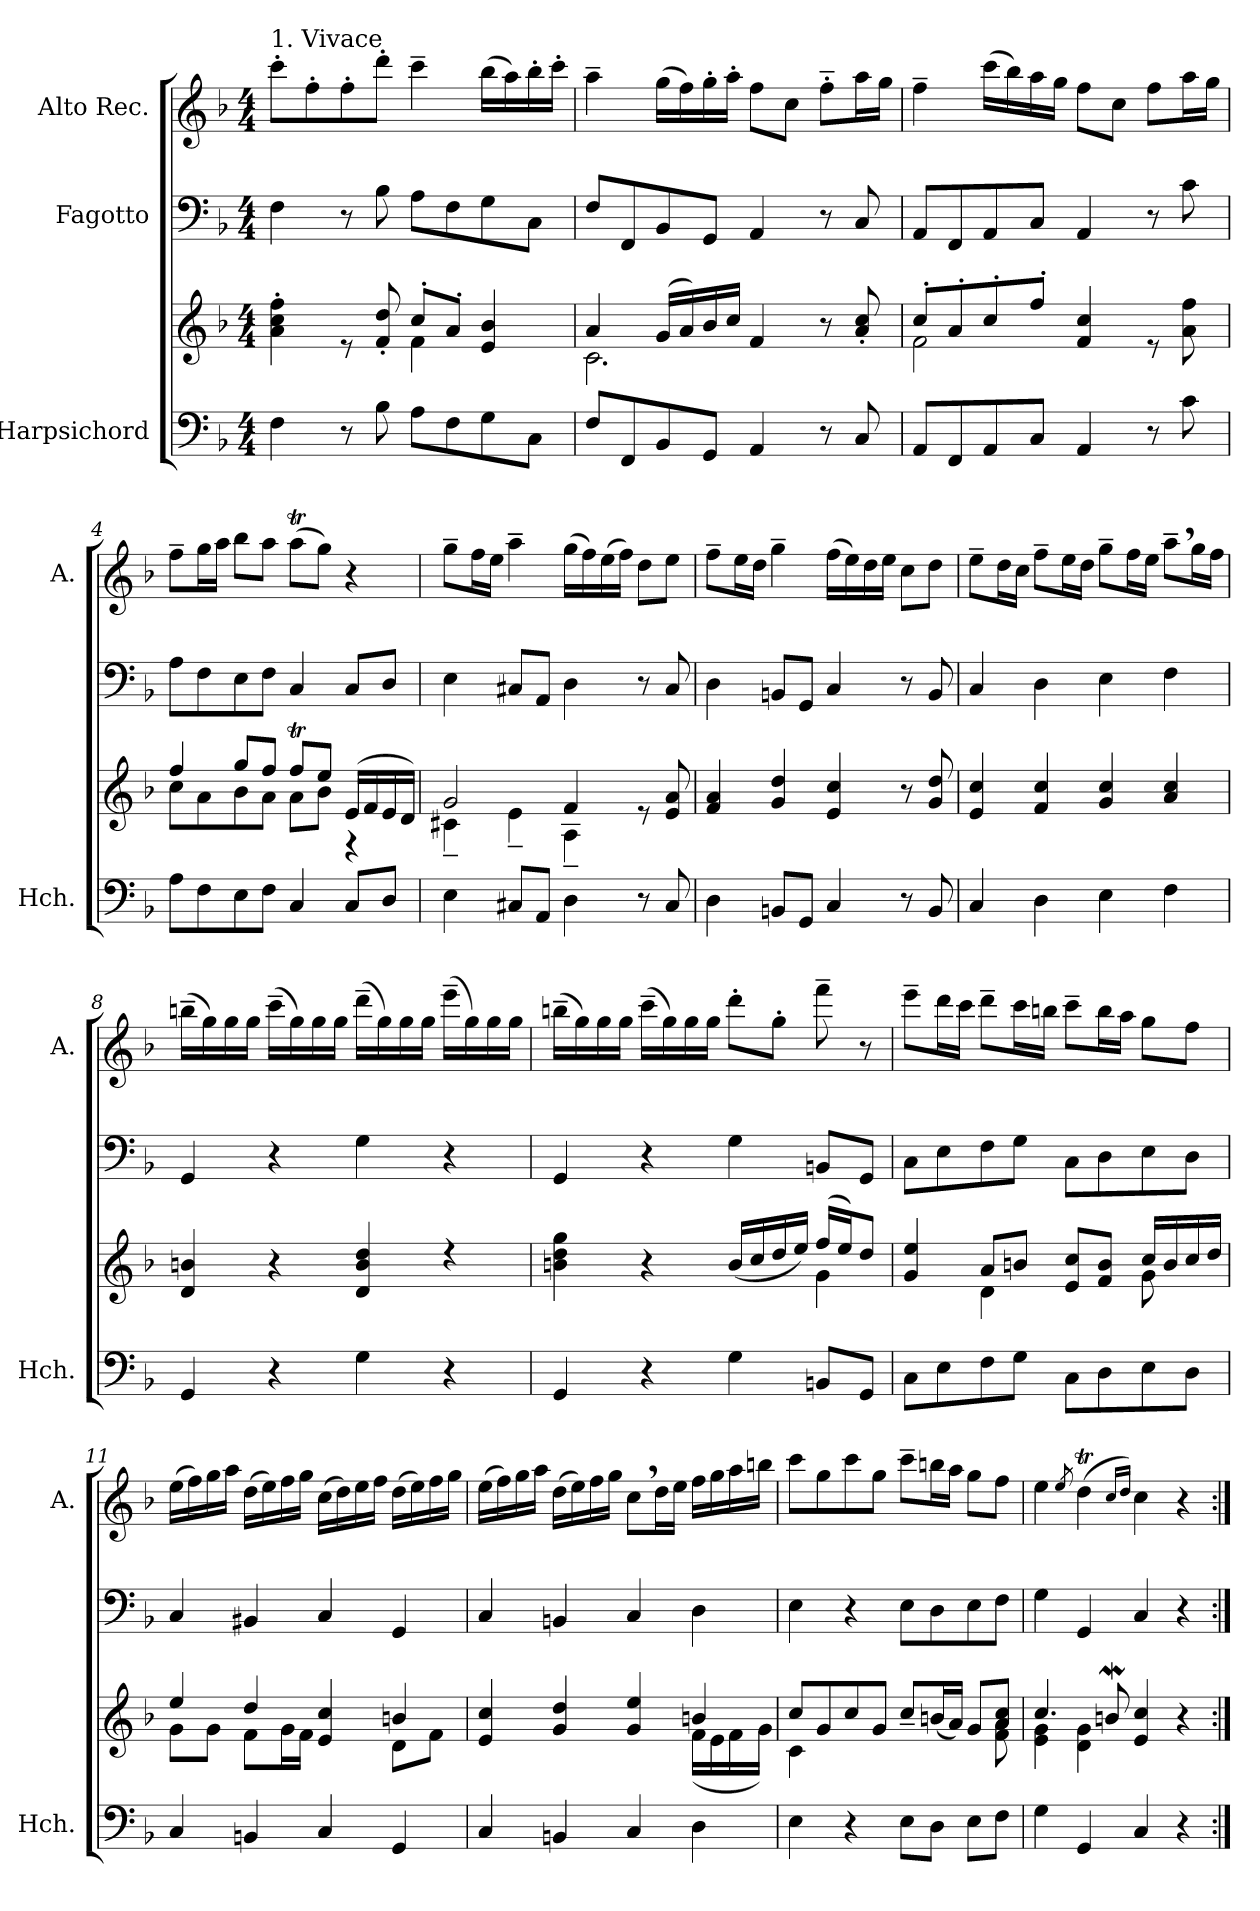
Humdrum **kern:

**kern	**kern	**kern	**kern
*part3	*part3	*part2	*part1
*staff4	*staff3	*staff2	*staff1
*I"Harpsichord	*	*I"Fagotto	*I"Alto Rec.
*I'Hch.	*	*	*I'A.
*clefF4	*clefG2	*clefF4	*clefG2
*k[b-]	*k[b-]	*k[b-]	*k[b-]
*M4/4	*M4/4	*M4/4	*M4/4
*MM116	*MM116	*MM116	*MM116
=1	=1	=1	=1
*	*^	*	*
!	!	!	!	!LO:TX:a:t=1. Vivace
4F\	4a\' 4cc\' 4ff\'	2ryy	4F\	8ccc'\L
.	.	.	.	8ff'\
8r	8re	.	8r	8ff'\
8B-\	8f/' 8dd/'	.	8B-\	8ddd'\J
8A\L	8cc'/L	4f\	8A\L	4ccc~\
8F\	8a'/J	.	8F\	.
8G\	4e/ 4b-/	4ryy	8G\	(16bb-\LL
.	.	.	.	16aa\)
8C\J	.	.	8C\J	16bb-'\
.	.	.	.	16ccc'\JJ
=2	=2	=2	=2	=2
8F/L	4a/	2.c\	8F/L	4aa~\
8FF/	.	.	8FF/	.
8BB-/	(>16g/LL	.	8BB-/	(16gg\LL
.	16a/)	.	.	16ff\)
8GG/J	16b-/	.	8GG/J	16gg'\
.	16cc/JJ	.	.	16aa'\JJ
4AA/	4f/	.	4AA/	8ff\L
.	.	.	.	8cc\J
8r	8r	4ryy	8r	8ff~'\L
8C/	8a/' 8cc/'	.	8C/	16aa\L
.	.	.	.	16gg\JJ
=3	=3	=3	=3	=3
8AA/L	8cc'/L	2f\	8AA/L	4ff~\
8FF/	8a'/	.	8FF/	.
8AA/	8cc'/	.	8AA/	(16ccc\LL
.	.	.	.	16bb-\)
8C/J	8ff'/J	.	8C/J	16aa\
.	.	.	.	16gg\JJ
4AA/	4f/ 4cc/	2ryy	4AA/	8ff\L
.	.	.	.	8cc\J
8r	8re	.	8r	8ff\L
8c\	8a\ 8ff\	.	8c\	16aa\L
.	.	.	.	16gg\JJ
=4	=4	=4	=4	=4
8A\L	4ff/	8cc\L	8A\L	8ff~\L
8F\	.	8a\	8F\	16gg\L
.	.	.	.	16aa\JJ
8E\	8gg/L	8b-\	8E\	8bb-\L
8F\J	8ff/J	8a\J	8F\J	8aa\J
4C/	8ffT/L	8a\L	4C/	(8aat\L
.	8ee/J	8b-\J	.	8gg\J)
8C/L	(16e/LL	4r	8C/L	4r
.	16f/	.	.	.
8D/J	16e/	.	8D/J	.
.	16d/JJ)	.	.	.
=5	=5	=5	=5	=5
4E\	2g/	4c#X~\	4E\	8gg~\L
.	.	.	.	16ff\L
.	.	.	.	16ee\JJ
8C#X/L	.	4e~\	8C#X/L	4aa~\
8AA/J	.	.	8AA/J	.
4D\	4f/	4A~\	4D\	(>16gg\LL
.	.	.	.	16ff\)
.	.	.	.	(>16ee\
.	.	.	.	16ff\JJ)
8r	8re	4ryy	8r	8dd\L
8C#/	8e/ 8a/	.	8C#/	8ee\J
*	*v	*v	*	*
!!LO:LB:g=z
=6	=6	=6	=6
4D\	4f/ 4a/	4D\	8ff~\L
.	.	.	16ee\L
.	.	.	16dd\JJ
8BBn/L	4g/ 4dd/	8BBn/L	4gg~\
8GG/J	.	8GG/J	.
4C/	4e/ 4cc/	4C/	(>16ff\LL
.	.	.	16ee\)
.	.	.	16dd\
.	.	.	16ee\JJ
8r	8r	8r	8cc\L
8BB/	8g/ 8dd/	8BB/	8dd\J
=7	=7	=7	=7
4C/	4e/ 4cc/	4C/	8ee~\L
.	.	.	16dd\L
.	.	.	16cc\JJ
4D\	4f/ 4cc/	4D\	8ff~\L
.	.	.	16ee\L
.	.	.	16dd\JJ
4E\	4g/ 4cc/	4E\	8gg~\L
.	.	.	16ff\L
.	.	.	16ee\JJ
4F\	4a/ 4cc/	4F\	8aa~,\L
.	.	.	16gg\L
.	.	.	16ff\JJ
=8	=8	=8	=8
4GG/	4d/ 4bn/	4GG/	(16bbn~\LL
.	.	.	16gg\)
.	.	.	16gg\
.	.	.	16gg\JJ
4r	4r	4r	(16ccc~\LL
.	.	.	16gg\)
.	.	.	16gg\
.	.	.	16gg\JJ
4G\	4d/ 4b/ 4dd/	4G\	(16ddd~\LL
.	.	.	16gg\)
.	.	.	16gg\
.	.	.	16gg\JJ
4r	4rdd	4r	(16eee~\LL
.	.	.	16gg\)
.	.	.	16gg\
.	.	.	16gg\JJ
=9	=9	=9	=9
*	*^	*	*
4GG/	4bn\ 4dd\ 4gg\	2.ryy	4GG/	(16bbn~\LL
.	.	.	.	16gg\)
.	.	.	.	16gg\
.	.	.	.	16gg\JJ
4r	4r	.	4r	(16ccc~\LL
.	.	.	.	16gg\)
.	.	.	.	16gg\
.	.	.	.	16gg\JJ
4G\	(>16b/LL	.	4G\	8ddd'\L
.	16cc/	.	.	.
.	16dd/	.	.	8gg'\J
.	16ee/JJ)	.	.	.
8BBn/L	(>16ff/LL	4g\	8BBn/L	8fff~\
.	16ee/J)	.	.	.
8GG/J	8dd/J	.	8GG/J	8r
!!LO:LB:g=z
=10	=10	=10	=10	=10
8C\L	4g/ 4ee/	4ryy	8C\L	8eee~\L
8E\	.	.	8E\	16ddd\L
.	.	.	.	16ccc\JJ
8F\	8a/L	4d\	8F\	8ddd~\L
8G\J	8bn/J	.	8G\J	16ccc\L
.	.	.	.	16bbn\JJ
8C\L	8e/ 8cc/L	4ryy	8C\L	8ccc~\L
8D\	8f/ 8b/J	.	8D\	16bb\L
.	.	.	.	16aa\JJ
8E\	16cc/LL	8g\	8E\	8gg\L
.	16b/	.	.	.
8D\J	16cc/	8ryy	8D\J	8ff\J
.	16dd/JJ	.	.	.
=11	=11	=11	=11	=11
4C/	4ee/	8g\L	4C/	(16ee\LL
.	.	.	.	16ff\)
.	.	8g\J	.	16gg\
.	.	.	.	16aa\JJ
4BBn/	4dd/	8f\L	4BB#X/	(16dd\LL
.	.	.	.	16ee\)
.	.	16g\L	.	16ff\
.	.	16f\JJ	.	16gg\JJ
4C/	4e/ 4cc/	4ryy	4C/	(16cc\LL
.	.	.	.	16dd\)
.	.	.	.	16ee\
.	.	.	.	16ff\JJ
4GG/	4bn/	8d\L	4GG/	(16dd\LL
.	.	.	.	16ee\)
.	.	8f\J	.	16ff\
.	.	.	.	16gg\JJ
=12	=12	=12	=12	=12
4C/	4e/ 4cc/	2.ryy	4C/	(16ee\LL
.	.	.	.	16ff\)
.	.	.	.	16gg\
.	.	.	.	16aa\JJ
4BBn/	4g/ 4dd/	.	4BBn/	(16dd\LL
.	.	.	.	16ee\)
.	.	.	.	16ff\
.	.	.	.	16gg\JJ
4C/	4g/ 4ee/	.	4C/	8cc,\L
.	.	.	.	16dd\L
.	.	.	.	16ee\JJ
4D\	4bn/	(16f\LL	4D\	16ff\LL
.	.	16e\	.	16gg\
.	.	16f\	.	16aa\
.	.	16g\JJ)	.	16bbn\JJ
=13	=13	=13	=13	=13
4E\	8cc/L	4c\	4E\	8ccc\L
.	8g/	.	.	8gg\
4r	8cc/	8ryy	4r	8ccc\
*	*v	*v	*	*
.	8g/J	.	8gg\J
8E\L	8cc~/L	8E\L	8ccc~\L
8D\J	(>16bn/L	8D\	16bbn\L
.	16a/JJ)	.	16aa\JJ
8E\L	8g/L	8E\	8gg\L
*	*^	*	*
8F\J	8a/ 8cc/J	8f\ 8a\	8F\J	8ff\J
=14	=14	=14	=14	=14
4G\	4.cc/	4e\ 4g\	4G\	4ee\
.	.	.	.	8qee/
4GG/	.	4d\ 4g\	4GG/	(4ddT\
.	8bnW/	.	.	.
.	.	.	.	16qcc/LL
.	.	.	.	16qdd/JJ)
4C/	4e/ 4cc/	2ryy	4C/	4cc\
4r	4r	.	4r	4r
*	*v	*v	*	*
=:|!	=:|!	=:|!	=:|!
*-	*-	*-	*-
